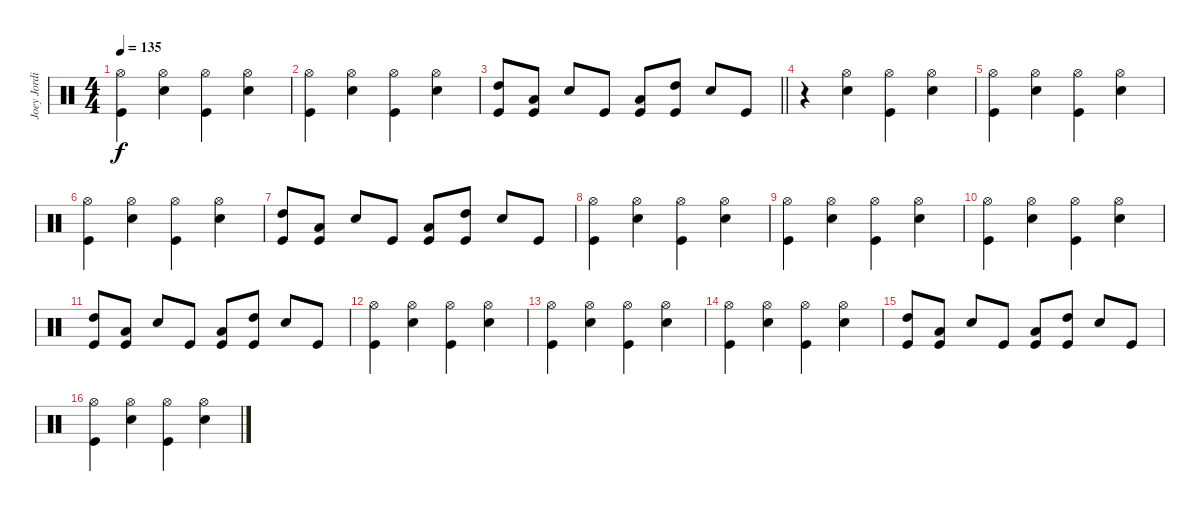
\track ("Joey Jordison" "Joey Jordi") {instrument percussion}
\staff {score}
\articulation defaults
\ts (4 4)
\tempo 135
\clef neutral
\ks c
("Hi-Hat (open)" "Kick (hit)").4{dy f} ("Hi-Hat (open)" "Electric Snare (hit)").4 ("Hi-Hat (open)" "Kick (hit)").4 ("Hi-Hat (open)" "Electric Snare (hit)").4 |
("Hi-Hat (open)" "Kick (hit)").4 ("Hi-Hat (open)" "Electric Snare (hit)").4 ("Hi-Hat (open)" "Kick (hit)").4 ("Hi-Hat (open)" "Electric Snare (hit)").4 |
\barLineRight lightlight
("High Tom (hit)" "Kick (hit)").8 ("Low Tom (hit)" "Kick (hit)").8 "Electric Snare (hit)".8 "Kick (hit)".8 ("Low Tom (hit)" "Kick (hit)").8 ("High Tom (hit)" "Kick (hit)").8 "Electric Snare (hit)".8 "Kick (hit)".8 |
r.4 ("Hi-Hat (open)" "Electric Snare (hit)").4 ("Hi-Hat (open)" "Kick (hit)").4 ("Hi-Hat (open)" "Electric Snare (hit)").4 |
("Hi-Hat (open)" "Kick (hit)").4 ("Hi-Hat (open)" "Electric Snare (hit)").4 ("Hi-Hat (open)" "Kick (hit)").4 ("Hi-Hat (open)" "Electric Snare (hit)").4 |
("Hi-Hat (open)" "Kick (hit)").4 ("Hi-Hat (open)" "Electric Snare (hit)").4 ("Hi-Hat (open)" "Kick (hit)").4 ("Hi-Hat (open)" "Electric Snare (hit)").4 |
("High Tom (hit)" "Kick (hit)").8 ("Low Tom (hit)" "Kick (hit)").8 "Electric Snare (hit)".8 "Kick (hit)".8 ("Low Tom (hit)" "Kick (hit)").8 ("High Tom (hit)" "Kick (hit)").8 "Electric Snare (hit)".8 "Kick (hit)".8 |
("Hi-Hat (open)" "Kick (hit)").4 ("Hi-Hat (open)" "Electric Snare (hit)").4 ("Hi-Hat (open)" "Kick (hit)").4 ("Hi-Hat (open)" "Electric Snare (hit)").4 |
("Hi-Hat (open)" "Kick (hit)").4 ("Hi-Hat (open)" "Electric Snare (hit)").4 ("Hi-Hat (open)" "Kick (hit)").4 ("Hi-Hat (open)" "Electric Snare (hit)").4 |
("Hi-Hat (open)" "Kick (hit)").4 ("Hi-Hat (open)" "Electric Snare (hit)").4 ("Hi-Hat (open)" "Kick (hit)").4 ("Hi-Hat (open)" "Electric Snare (hit)").4 |
("High Tom (hit)" "Kick (hit)").8 ("Low Tom (hit)" "Kick (hit)").8 "Electric Snare (hit)".8 "Kick (hit)".8 ("Low Tom (hit)" "Kick (hit)").8 ("High Tom (hit)" "Kick (hit)").8 "Electric Snare (hit)".8 "Kick (hit)".8 |
("Hi-Hat (open)" "Kick (hit)").4 ("Hi-Hat (open)" "Electric Snare (hit)").4 ("Hi-Hat (open)" "Kick (hit)").4 ("Hi-Hat (open)" "Electric Snare (hit)").4 |
("Hi-Hat (open)" "Kick (hit)").4 ("Hi-Hat (open)" "Electric Snare (hit)").4 ("Hi-Hat (open)" "Kick (hit)").4 ("Hi-Hat (open)" "Electric Snare (hit)").4 |
("Hi-Hat (open)" "Kick (hit)").4 ("Hi-Hat (open)" "Electric Snare (hit)").4 ("Hi-Hat (open)" "Kick (hit)").4 ("Hi-Hat (open)" "Electric Snare (hit)").4 |
("High Tom (hit)" "Kick (hit)").8 ("Low Tom (hit)" "Kick (hit)").8 "Electric Snare (hit)".8 "Kick (hit)".8 ("Low Tom (hit)" "Kick (hit)").8 ("High Tom (hit)" "Kick (hit)").8 "Electric Snare (hit)".8 "Kick (hit)".8 |
("Hi-Hat (open)" "Kick (hit)").4 ("Hi-Hat (open)" "Electric Snare (hit)").4 ("Hi-Hat (open)" "Kick (hit)").4 ("Hi-Hat (open)" "Electric Snare (hit)").4
